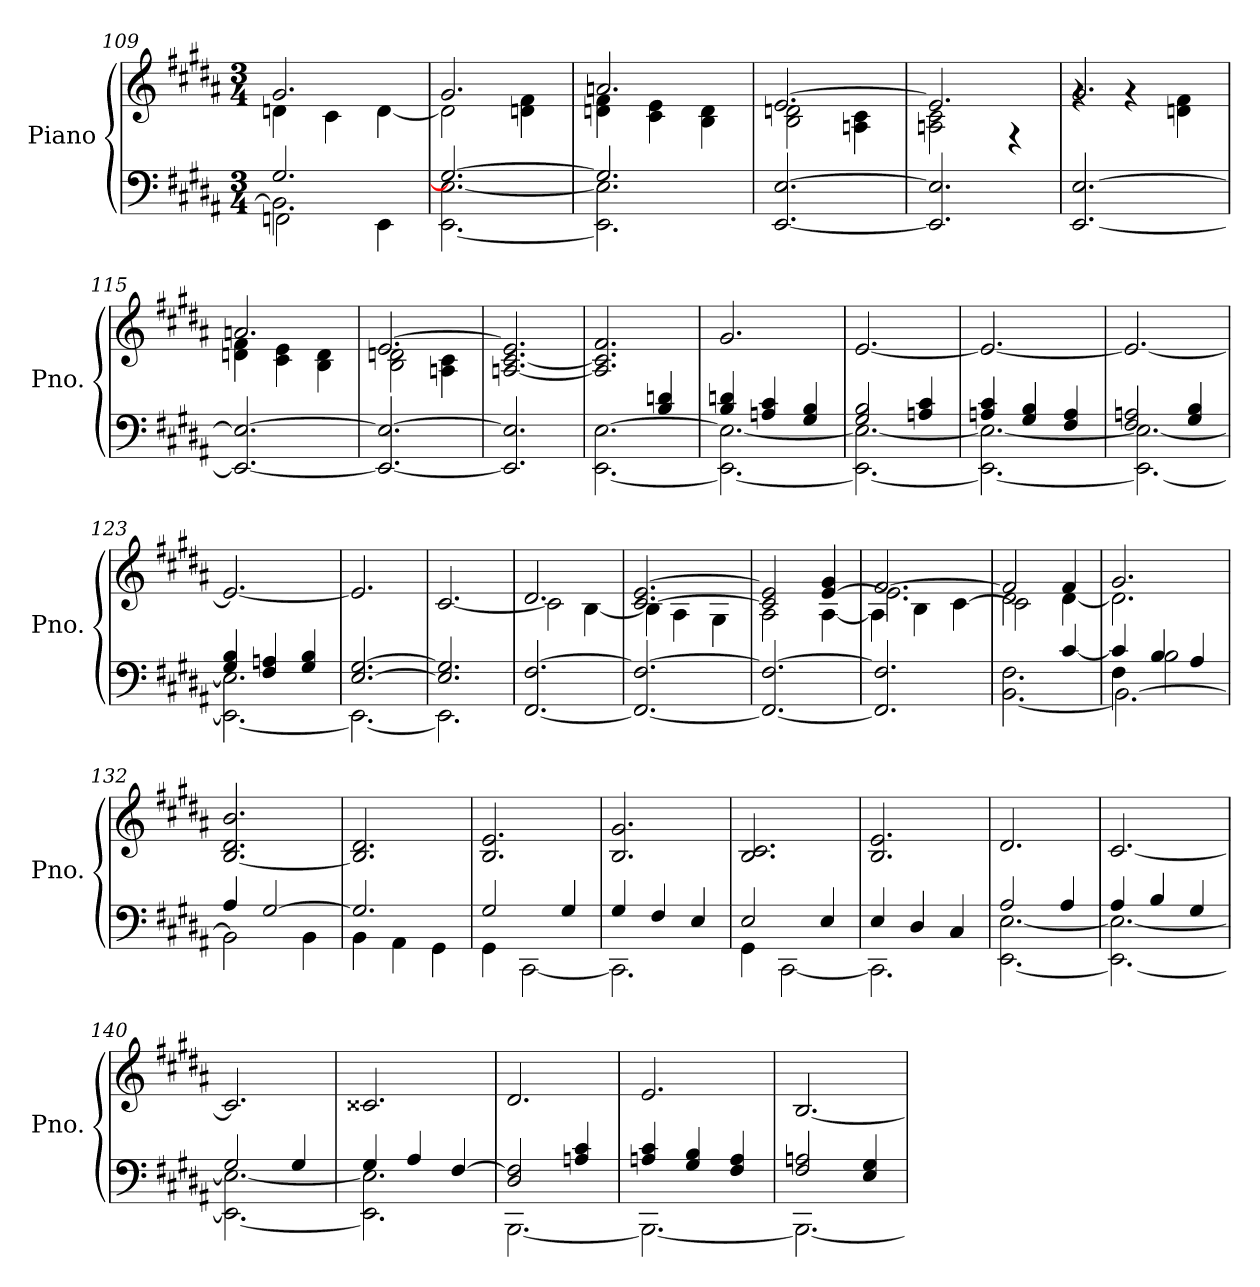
**kern	**kern
*part1	*part1
*staff2	*staff1
*I"Piano	*
*I'Pno.	*
*clefF4	*clefG2
*k[f#c#g#d#a#]	*k[f#c#g#d#a#]
*M3/4	*M3/4
=109	=109
*^	*^
*	*^	*	*
[2.G#/ 2.A-/yy]	2.BB\]	2FFn\	2.g#/ 2.a-/yy]	4dn\
.	.	.	.	4c#\
.	.	4EE\	.	[4d\
*	*v	*v	*	*
!!LO:LB:g=z	!!
=110	=110	=110	=110
2.G#/_	[2.EE\ [2.E\	2.g#/	2d\]
.	.	.	4dn\ 4f#\
=111	=111	=111	=111
2.G#/]	2.EE\] 2.E\]	2.an/	4dn\ 4f#\
.	.	.	4c#\ 4e\
.	.	.	4B\ 4d\
*v	*v	*	*
=112	=112	=112
[2.EE/ [2.E/	[2.e/	2B\ 2dn\
.	.	4An\ 4c#\
=113	=113	=113
2.EE/] 2.E/]	2.e/]	2An\ 2c#\
.	.	4r
=114	=114	=114
[2.EE/ [2.E/	2.g#/	4rg
.	.	4rg
.	.	4dn\ 4f#\
=115	=115	=115
2.EE/_ 2.E/_	2.an/	4dn\ 4f#\
.	.	4c#\ 4e\
.	.	4B\ 4d\
=116	=116	=116
2.EE/_ 2.E/_	[2.e/	2B\ 2dn\
.	.	4An\ 4c#\
*	*v	*v
=117	=117
2.EE/] 2.E/]	[2.An/ [2.c#/ 2.e/]
=118	=118
*^	*
2ryy	[2.EE\ [2.E\	2.A/] 2.c#/] 2.f#/
4B/ 4dn/	.	.
=119	=119	=119
4B/ 4dn/	2.EE\_ 2.E\_	2.g#/
4An/ 4c#/	.	.
4G#/ 4B/	.	.
=120	=120	=120
2G#/ 2B/	2.EE\_ 2.E\_	[2.e/
4An/ 4c#/	.	.
=121	=121	=121
4An/ 4c#/	2.EE\_ 2.E\_	2.e/_
4G#/ 4B/	.	.
4F#/ 4A/	.	.
!!LO:PB:g=z
=122	=122	=122
2F#/ 2An/	2.EE\_ 2.E\_	2.e/_
4G#/ 4B/	.	.
=123	=123	=123
4G#/ 4B/	2.EE\_ 2.E\]	2.e/_
4F#/ 4An/	.	.
4G#/ 4B/	.	.
=124	=124	=124
[2.E/ [2.G#/	2.EE\_	2.e/]
=125	=125	=125
2.E/] 2.G#/]	2.EE\]	[2.c#/
*v	*v	*
=126	=126
*	*^
[2.FF#/ [2.F#/	2.d#/	2c#\]
.	.	[4B\
=127	=127	=127
2.FF#/_ 2.F#/_	[2.c#/ [2.e/	4B\]
.	.	4A#\
.	.	4G#\
=128	=128	=128
2.FF#/_ 2.F#/_	2c#/] 2e/]	2A#\
.	[4e/ 4g#/	[4A#\
=129	=129	=129
*^	*	*^
2.FF#/] 2.F#/]	2ryy	[2.f#/	2.e\]	4A#\]
.	.	.	.	4B\
.	4ryy	.	.	[4c#\
=130	=130	=130	=130	=130
[2.BB\ 2.F#\	2ryy	2f#/]	2d#\	2c#\]
.	[4c#/	4f#/	[4d#\	4ryy
*	*	*	*v	*v
=131	=131	=131	=131
*	*^	*	*
4c#/]	4F#\	2.BB\_	2.g#/	2.d#\]
4B/	2B\	.	.	.
4A#/	.	.	.	.
*	*v	*v	*	*
*	*	*v	*v
=132	=132	=132
4A#/	2BB\]	[2.B/ 2.d#/ 2.b/
[2G#/	.	.
.	4BB\	.
=133	=133	=133
2.G#/]	4BB\	2.B/] 2.d#/
.	4AA#\	.
.	4GG#\	.
=134	=134	=134
2G#/	4GG#\	2.B/ 2.e/
.	[2CC#\	.
4G#/	.	.
!!LO:LB:g=z
=135	=135	=135
4G#/	2.CC#\]	2.B/ 2.g#/
4F#/	.	.
4E/	.	.
=136	=136	=136
2E/	4GG#\	2.B/ 2.c#/
.	[2CC#\	.
4E/	.	.
=137	=137	=137
4E/	2.CC#\]	2.B/ 2.e/
4D#/	.	.
4C#/	.	.
=138	=138	=138
2A#/	[2.EE\ [2.E\	2.d#/
4A#/	.	.
=139	=139	=139
4A#/	2.EE\_ 2.E\_	[2.c#/
4B/	.	.
4G#/	.	.
=140	=140	=140
2G#/	2.EE\_ 2.E\_	2.c#/]
4G#/	.	.
=141	=141	=141
4G#/	2.EE\] 2.E\]	2.c##X/
4A#/	.	.
[4F#/	.	.
=142	=142	=142
2D#/ 2F#/]	[2.BBB\	2.d#/
4An/ 4c#/	.	.
=143	=143	=143
4An/ 4c#/	2.BBB\_	2.e/
4G#/ 4B/	.	.
4F#/ 4A/	.	.
=144	=144	=144
2F#/ 2An/	2.BBB\_	[2.B/
4E/ 4G#/	.	.
*v	*v	*
=	=
*-	*-
